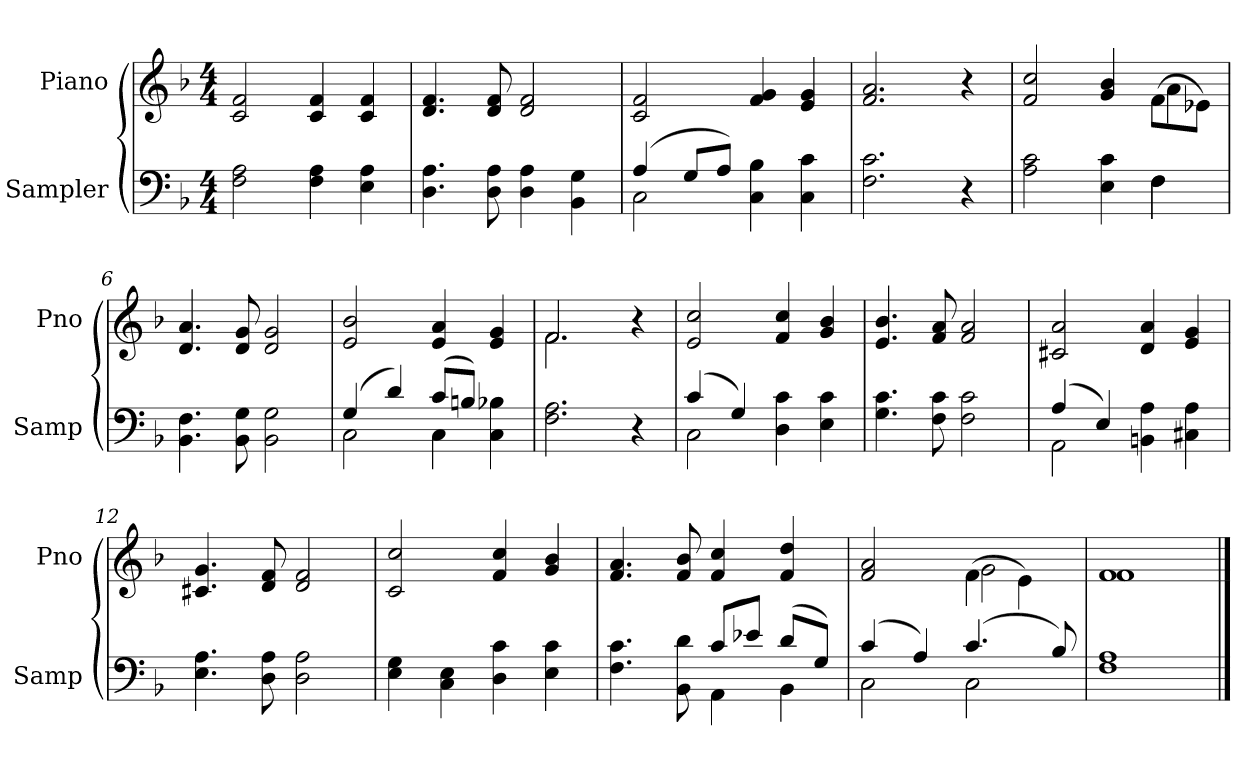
**kern	**kern
*part2	*part1
*staff2	*staff1
*I"Sampler	*I"Piano
*I'Samp	*I'Pno
*clefF4	*clefG2
*k[b-]	*k[b-]
*F:	*F:
*M4/4	*M4/4
=1	=1
2F 2A	2c 2f
4F 4A	4c 4f
4E 4A	4c 4f
=2	=2
4.D 4.A	4.d 4.f
8D 8A	8d 8f
4D 4A	2d 2f
4BB- 4G	.
=3	=3
*^	*
(4A/	2C	2c 2f
8G/L	.	.
8A/J)	.	.
4C 4B-	2ryy	4f 4g
4C 4c	.	4e 4g
*v	*v	*
=4	=4
2.F 2.c	2.f 2.a
4r	4r
=5	=5
*^	*^
2A 2c	2.ryy	2f 2cc	2.ryy
4E 4c	.	4g 4b-	.
4F\	4F	(8f\L	4a
.	.	8e-X\J)	.
*v	*v	*	*
*	*v	*v
=6	=6
4.BB- 4.F	4.d 4.a
8BB- 8G	8d 8g
2BB- 2G	2d 2g
=7	=7
*^	*
(4G/	2C	2e 2b-
4d/)	.	.
(8c/L	4C	4e 4a
8Bn/J)	.	.
4C 4B-X	4ryy	4e 4g
*v	*v	*
=8	=8
*	*^
2.F 2.A	2.f/	2.f
4r	4r	4ryy
*	*v	*v
=9	=9
*^	*
(4c/	2C	2e 2cc
4G/)	.	.
4D 4c	2ryy	4f 4cc
4E 4c	.	4g 4b-
*v	*v	*
=10	=10
4.G 4.c	4.e 4.b-
8F 8c	8f 8a
2F 2c	2f 2a
=11	=11
*^	*
(4A/	2AA	2c#X 2a
4E/)	.	.
4BBn 4A	2ryy	4d 4a
4C#X 4A	.	4e 4g
*v	*v	*
=12	=12
4.E 4.A	4.c#X 4.g
8D 8A	8d 8f
2D 2A	2d 2f
=13	=13
4E 4G	2c 2cc
4C 4E	.
4D 4c	4f 4cc
4E 4c	4g 4b-
=14	=14
*^	*
4.F 4.c	2ryy	4.f 4.a
8BB- 8d	.	8f 8b-
(8c/L	4AA	4f 4cc
8e-X/J)	.	.
(8d/L	4BB-	4f 4dd
8G/J)	.	.
=15	=15	=15
*	*	*^
(4c/	2C	2f 2a	2ryy
4A/)	.	.	.
(4.c/	2C	(4f\	2g
.	.	4e\)	.
8B-/)	.	.	.
*v	*v	*	*
=16	=16	=16
1F 1A	1f/	1f
*	*v	*v
==	==
*-	*-
